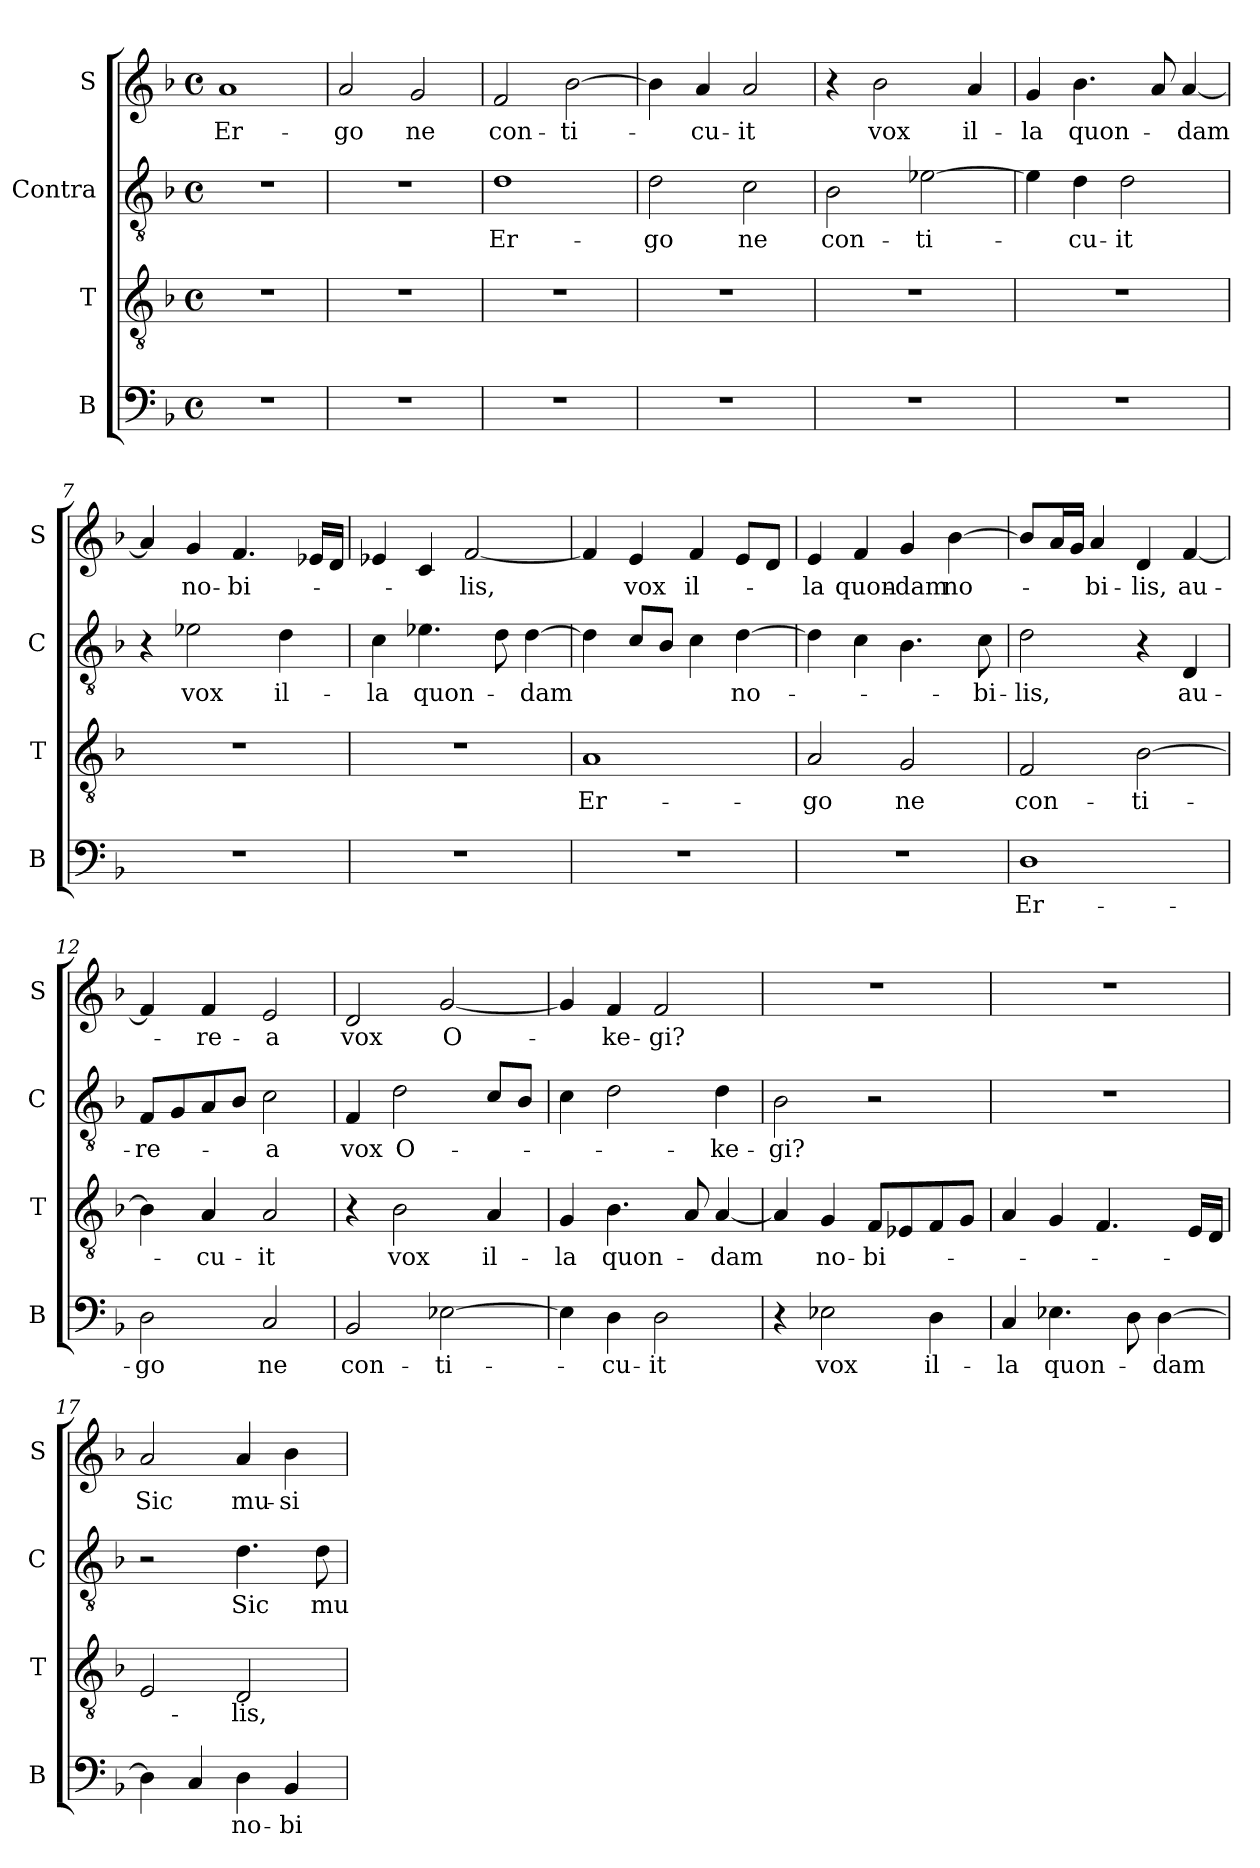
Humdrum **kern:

**kern	**text	**kern	**text	**kern	**text	**kern	**text
*part4	*part4	*part3	*part3	*part2	*part2	*part1	*part1
*staff4	*staff4	*staff3	*staff3	*staff2	*staff2	*staff1	*staff1
*I"B	*	*I"T	*	*I"Contra	*	*I"S	*
*I'B	*	*I'T	*	*I'C	*	*I'S	*
*clefF4	*	*clefGv2	*	*clefGv2	*	*clefG2	*
*k[b-]	*	*k[b-]	*	*k[b-]	*	*k[b-]	*
*M4/4	*	*M4/4	*	*M4/4	*	*M4/4	*
*met(c)	*	*met(c)	*	*met(c)	*	*met(c)	*
=1	=1	=1	=1	=1	=1	=1	=1
1r	.	1r	.	1r	.	1a	Er-
=2	=2	=2	=2	=2	=2	=2	=2
1r	.	1r	.	1r	.	2a/	-go
.	.	.	.	.	.	2g/	ne
=3	=3	=3	=3	=3	=3	=3	=3
1r	.	1r	.	1d	Er-	2f/	con-
.	.	.	.	.	.	[2b-\	-ti-
=4	=4	=4	=4	=4	=4	=4	=4
1r	.	1r	.	2d\	-go	4b-\]	.
.	.	.	.	.	.	4a/	-cu-
.	.	.	.	2c\	ne	2a/	-it
=5	=5	=5	=5	=5	=5	=5	=5
1r	.	1r	.	2B-\	con-	4r	.
.	.	.	.	.	.	2b-\	vox
.	.	.	.	[2e-X\	-ti-	.	.
.	.	.	.	.	.	4a/	il-
=6	=6	=6	=6	=6	=6	=6	=6
1r	.	1r	.	4e-\]	.	4g/	-la
.	.	.	.	4d\	-cu-	4.b-\	quon-
.	.	.	.	2d\	-it	.	.
.	.	.	.	.	.	8a/	.
.	.	.	.	.	.	[4a/	-dam
=7	=7	=7	=7	=7	=7	=7	=7
1r	.	1r	.	4r	.	4a/]	.
.	.	.	.	2e-i\	vox	4g/	no-
.	.	.	.	.	.	4.f/	-bi-
.	.	.	.	4d\	il-	.	.
.	.	.	.	.	.	16e-i/LL	.
.	.	.	.	.	.	16d/JJ	.
=8	=8	=8	=8	=8	=8	=8	=8
1r	.	1r	.	4c\	-la	4e-i/	.
.	.	.	.	4.e-i\	quon-	4c/	.
.	.	.	.	.	.	[2f/	-lis,
.	.	.	.	8d\	.	.	.
.	.	.	.	[4d\	-dam	.	.
=9	=9	=9	=9	=9	=9	=9	=9
1r	.	1A	Er-	4d\]	.	4f/]	.
.	.	.	.	8c/L	.	4e/	vox
.	.	.	.	8B-/J	.	.	.
.	.	.	.	4c\	.	4f/	il-
.	.	.	.	[4d\	no-	8e/L	.
.	.	.	.	.	.	8d/J	.
=10	=10	=10	=10	=10	=10	=10	=10
1r	.	2A/	-go	4d\]	.	4e/	la
.	.	.	.	4c\	.	4f/	quon-
.	.	2G/	ne	4.B-\	.	4g/	-dam
.	.	.	.	.	.	[4b-\	no-
.	.	.	.	8c\	-bi-	.	.
=11	=11	=11	=11	=11	=11	=11	=11
1D	Er-	2F/	con-	2d\	-lis,	8b-/L]	.
.	.	.	.	.	.	16a/L	.
.	.	.	.	.	.	16g/JJ	.
.	.	.	.	.	.	4a/	-bi-
.	.	[2B-\	-ti-	4r	.	4d/	-lis,
.	.	.	.	4D/	au-	[4f/	au-
=12	=12	=12	=12	=12	=12	=12	=12
2D\	-go	4B-\]	.	8F/L	-re-	4f/]	.
.	.	.	.	8G/	.	.	.
.	.	4A/	-cu-	8A/	.	4f/	-re-
.	.	.	.	8B-/J	.	.	.
2C/	ne	2A/	-it	2c\	-a	2e/	-a
=13	=13	=13	=13	=13	=13	=13	=13
2BB-/	con-	4r	.	4F/	vox	2d/	vox
.	.	2B-\	vox	2d\	O-	.	.
[2E-X\	-ti-	.	.	.	.	[2g/	O-
.	.	4A/	il-	8c/L	.	.	.
.	.	.	.	8B-/J	.	.	.
=14	=14	=14	=14	=14	=14	=14	=14
4E-\]	.	4G/	-la	4c\	.	4g/]	.
4D\	-cu-	4.B-\	quon-	2d\	.	4f/	-ke-
2D\	-it	.	.	.	.	2f/	-gi?
.	.	8A/	.	.	.	.	.
.	.	[4A/	-dam	4d\	-ke-	.	.
=15	=15	=15	=15	=15	=15	=15	=15
4r	.	4A/]	.	2B-\	-gi?	1r	.
2E-X\	vox	4G/	no-	.	.	.	.
.	.	8F/L	-bi-	2r	.	.	.
.	.	8E-i/	.	.	.	.	.
4D\	il-	8F/	.	.	.	.	.
.	.	8G/J	.	.	.	.	.
=16	=16	=16	=16	=16	=16	=16	=16
4C/	-la	4A/	.	1r	.	1r	.
4.E-X\	quon-	4G/	.	.	.	.	.
.	.	4.F/	.	.	.	.	.
8D\	.	.	.	.	.	.	.
[4D\	-dam	.	.	.	.	.	.
.	.	16E/LL	.	.	.	.	.
.	.	16D/JJ	.	.	.	.	.
=17	=17	=17	=17	=17	=17	=17	=17
4D\]	.	2E/	.	2r	.	2a/	Sic
4C/	.	.	.	.	.	.	.
4D\	no-	2D/	-lis,	4.d\	Sic	4a/	mu-
4BB-/	-bi-	.	.	.	.	4b-\	-si-
.	.	.	.	8d\	mu-	.	.
=	=	=	=	=	=	=	=
*-	*-	*-	*-	*-	*-	*-	*-
